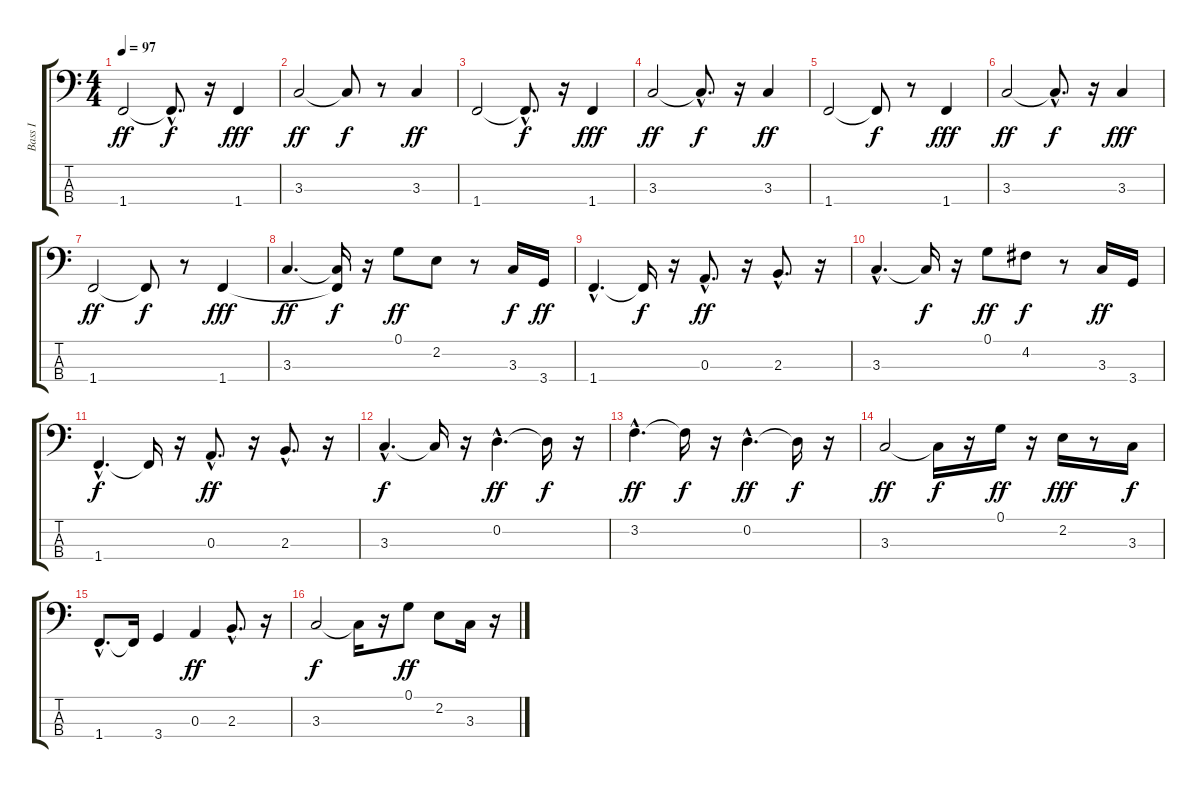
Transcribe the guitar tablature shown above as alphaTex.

\track ("Bass I" "Bass I") {instrument acousticbass}
\staff {score tabs}
\tuning (G2 D2 A1 E1) {hide}
\ts (4 4)
\tempo 97
\clef f4
\ks c
1.4.2{dy ff} 1.4{hac t}.8{d dy f} r.16 1.4.4{dy fff} |
3.3.2{dy ff} 3.3{t}.8{dy f} r.8 3.3.4{dy ff} |
1.4.2 1.4{hac t}.8{d dy f} r.16 1.4.4{dy fff} |
3.3.2{dy ff} 3.3{hac t}.8{d dy f} r.16 3.3.4{dy ff} |
1.4.2 1.4{t}.8{dy f} r.8 1.4.4{dy fff} |
3.3.2{dy ff} 3.3{hac t}.8{d dy f} r.16 3.3.4{dy fff} |
1.4.2{dy ff} 1.4{t}.8{dy f} r.8 1.4.4{dy fff} |
3.3.4{d dy ff} (3.3{t} 1.4{t}).16{dy f} r.16 0.1.8{dy ff} 2.2.8 r.8 3.3.16{dy f} 3.4.16{dy ff} |
1.4{hac}.4{d} 1.4{t}.16{dy f} r.16 0.3{hac}.8{d dy ff} r.16 2.3{hac}.8{d} r.16 |
3.3{hac}.4{d} 3.3{t}.16{dy f} r.16 0.1.8{dy ff} 4.2.8{dy f} r.8 3.3.16{dy ff} 3.4.16 |
1.4{hac}.4{d dy f} 1.4{t}.16 r.16 0.3{hac}.8{d dy ff} r.16 2.3{hac}.8{d} r.16 |
3.3{hac}.4{d dy f} 3.3{t}.16 r.16 0.2{hac}.4{d dy ff} 0.2{t}.16{dy f} r.16 |
3.2{hac}.4{d dy ff} 3.2{t}.16{dy f} r.16 0.2{hac}.4{d dy ff} 0.2{t}.16{dy f} r.16 |
3.3.2{dy ff} 3.3{t}.16{dy f} r.16 0.1.16{dy ff} r.16 2.2.16{dy fff} r.8 3.3.16{dy f} |
1.4{hac}.8{d} 1.4{t}.16 3.4.4 0.3.4{dy ff} 2.3{hac}.8{d} r.16 |
3.3.2{dy f} 3.3{t}.16 r.16 0.1.8{dy ff} 2.2.8 3.3.16 r.16
